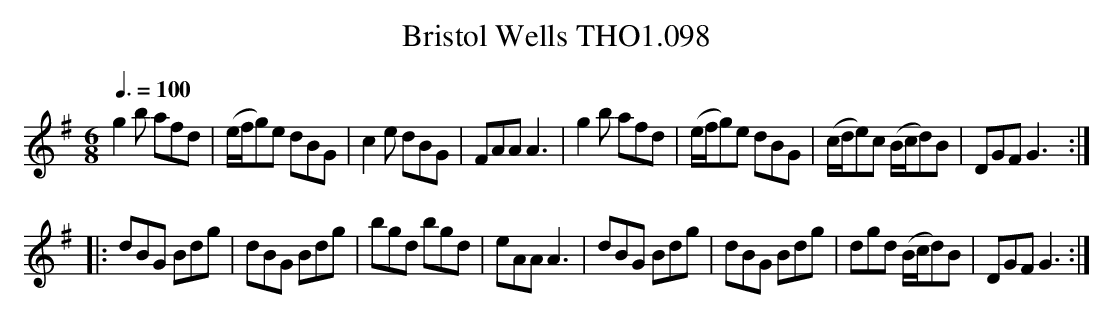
X:1
T:Bristol Wells THO1.098
M:6/8
L:1/8
Q:3/8=100
K:G
g2 b afd|(e/f/g)e dBG|c2 e dBG|FAA A3|\
g2 b afd|(e/f/g)e dBG|(c/d/e)c (B/c/d)B|DGF G3:|
|:dBG Bdg|dBG Bdg|bgd bgd|eAA A3|\
dBG Bdg|dBG Bdg|dgd (B/c/d)B|DGF G3:|
